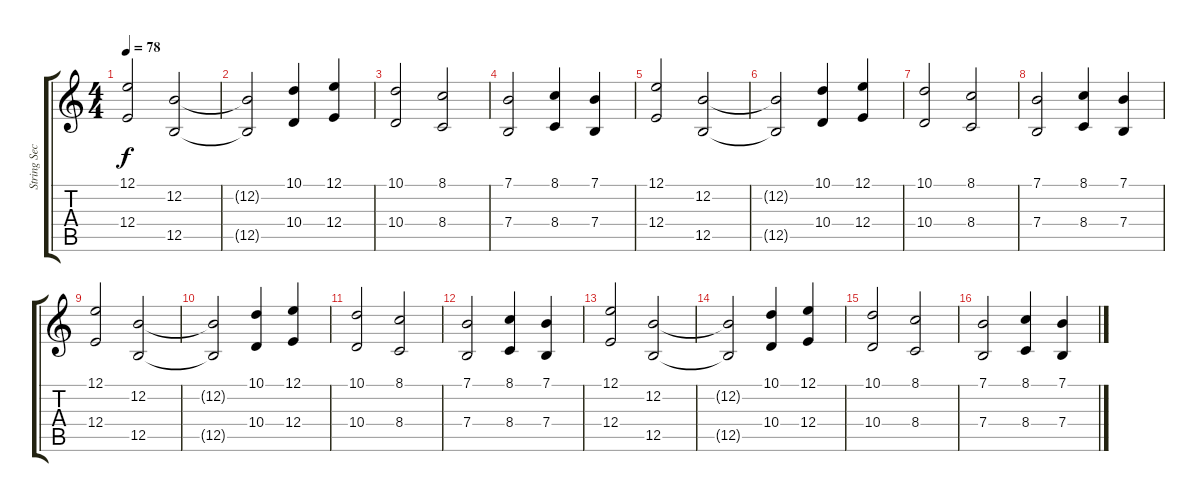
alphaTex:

\track ("String Section" "String Sec") {instrument stringensemble2}
\staff {score tabs}
\tuning (E4 B3 G3 E3 B2 E2) {hide}
\ts (4 4)
\tempo 78
\clef g2
\ks c
(12.1 12.4).2{dy f} (12.2 12.5).2 |
(12.2{t} 12.5{t}).2 (10.1 10.4).4 (12.1 12.4).4 |
(10.1 10.4).2 (8.1 8.4).2 |
(7.1 7.4).2 (8.1 8.4).4 (7.1 7.4).4 |
(12.1 12.4).2 (12.2 12.5).2 |
(12.2{t} 12.5{t}).2 (10.1 10.4).4 (12.1 12.4).4 |
(10.1 10.4).2 (8.1 8.4).2 |
(7.1 7.4).2 (8.1 8.4).4 (7.1 7.4).4 |
(12.1 12.4).2 (12.2 12.5).2 |
(12.2{t} 12.5{t}).2 (10.1 10.4).4 (12.1 12.4).4 |
(10.1 10.4).2 (8.1 8.4).2 |
(7.1 7.4).2 (8.1 8.4).4 (7.1 7.4).4 |
(12.1 12.4).2 (12.2 12.5).2 |
(12.2{t} 12.5{t}).2 (10.1 10.4).4 (12.1 12.4).4 |
(10.1 10.4).2 (8.1 8.4).2 |
(7.1 7.4).2 (8.1 8.4).4 (7.1 7.4).4
